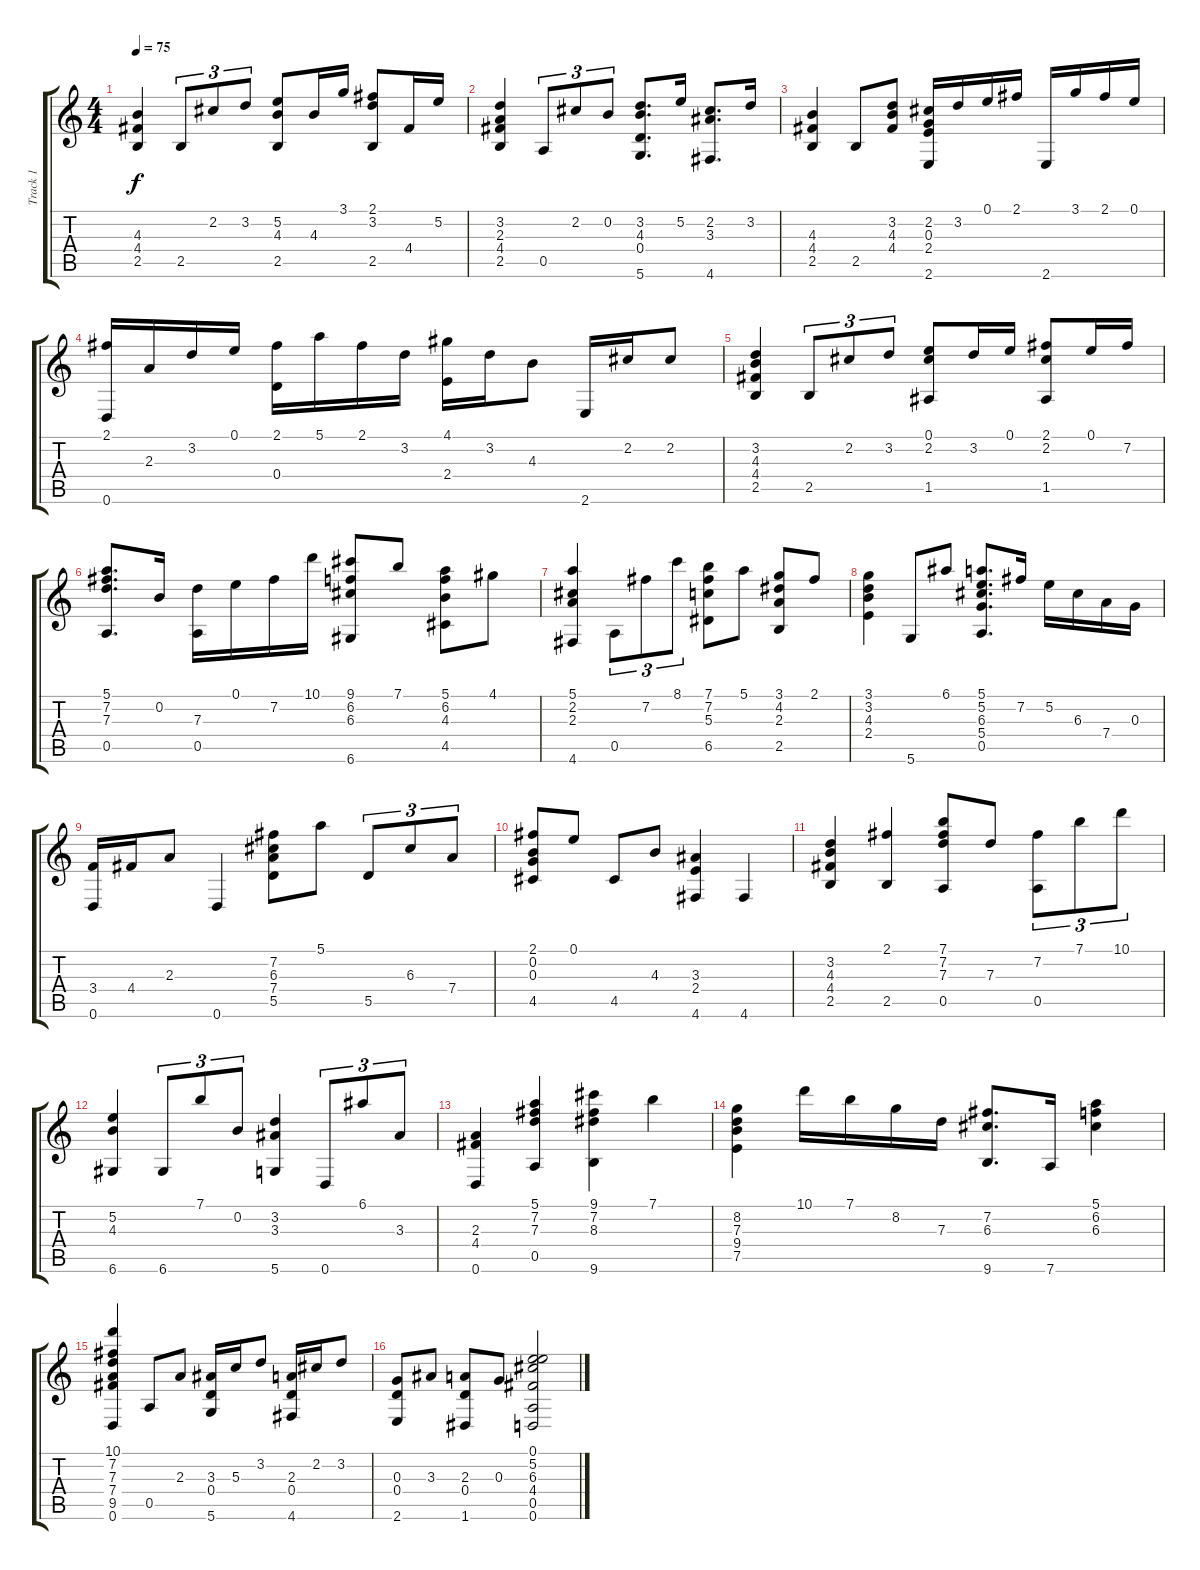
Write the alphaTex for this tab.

\track ("Track 1" "Track 1") {instrument acousticguitarnylon}
\staff {score tabs}
\tuning (E4 B3 G3 D3 A2 D2) {hide}
\ts (4 4)
\tempo 75
\clef g2
\ks c
(4.3 4.4 2.5).4{dy f} 2.5.8{tu (3 2)} 2.2.8{tu (3 2)} 3.2.8{tu (3 2)} (5.2 4.3 2.5).8 4.3.16 3.1.16 (2.1 3.2 2.5).8 4.4.16 5.2.16 |
(3.2 2.3 4.4 2.5).4 0.5.8{tu (3 2)} 2.2.8{tu (3 2)} 0.2.8{tu (3 2)} (3.2 4.3 0.4 5.6).8{d} 5.2.16 (2.2 3.3 4.6).8{d} 3.2.16 |
(4.3 4.4 2.5).4 2.5.8 (3.2 4.3 4.4).8 (2.2 0.3 2.4 2.6).16 3.2.16 0.1.16 2.1.16 2.6.16 3.1.16 2.1.16 0.1.16 |
(2.1 0.6).16 2.3.16 3.2.16 0.1.16 (2.1 0.4).16 5.1.16 2.1.16 3.2.16 (4.1 2.4).16 3.2.16 4.3.8 2.6.16 2.2.16 2.2.8 |
(3.2 4.3 4.4 2.5).4 2.5.8{tu (3 2)} 2.2.8{tu (3 2)} 3.2.8{tu (3 2)} (0.1 2.2 1.5).8 3.2.16 0.1.16 (2.1 2.2 1.5).8 0.1.16 7.2.16 |
(5.1 7.2 7.3 0.5).8{d} 0.2.16 (7.3 0.5).16 0.1.16 7.2.16 10.1.16 (9.1 6.2 6.3 6.6).8 7.1.8 (5.1 6.2 4.3 4.5).8 4.1.8 |
(5.1 2.2 2.3 4.6).4 0.5.8{tu (3 2)} 7.2.8{tu (3 2)} 8.1.8{tu (3 2)} (7.1 7.2 5.3 6.5).8 5.1.8 (3.1 4.2 2.3 2.5).8 2.1.8 |
(3.1 3.2 4.3 2.4).4 5.6.8 6.1.8 (5.1 5.2 6.3 5.4 0.5).8{d} 7.2.16 5.2.16 6.3.16 7.4.16 0.3.16 |
(3.4 0.6).16 4.4.16 2.3.8 0.6.4 (7.2 6.3 7.4 5.5).8 5.1.8 5.5.8{tu (3 2)} 6.3.8{tu (3 2)} 7.4.8{tu (3 2)} |
(2.1 0.2 0.3 4.5).8 0.1.8 4.5.8 4.3.8 (3.3 2.4 4.6).4 4.6.4 |
(3.2 4.3 4.4 2.5).4 (2.1 2.5).4 (7.1 7.2 7.3 0.5).8 7.3.8 (7.2 0.5).8{tu (3 2)} 7.1.8{tu (3 2)} 10.1.8{tu (3 2)} |
(5.2 4.3 6.6).4 6.6.8{tu (3 2)} 7.1.8{tu (3 2)} 0.2.8{tu (3 2)} (3.2 3.3 5.6).4 0.6.8{tu (3 2)} 6.1.8{tu (3 2)} 3.3.8{tu (3 2)} |
(2.3 4.4 0.6).4 (5.1 7.2 7.3 0.5).4 (9.1 7.2 8.3 9.6).4 7.1.4 |
(8.2 7.3 9.4 7.5).4 10.1.16 7.1.16 8.2.16 7.3.16 (7.2 6.3 9.6).8{d} 7.6.16 (5.1 6.2 6.3).4 |
(10.1 7.2 7.3 7.4 9.5 0.6).4 0.5.8 2.3.8 (3.3 0.4 5.6).16 5.3.16 3.2.8 (2.3 0.4 4.6).16 2.2.16 3.2.8 |
(0.3 0.4 2.6).8 3.3.8 (2.3 0.4 1.6).8 0.3.8 (0.1 5.2 6.3 4.4 0.5 0.6).2
